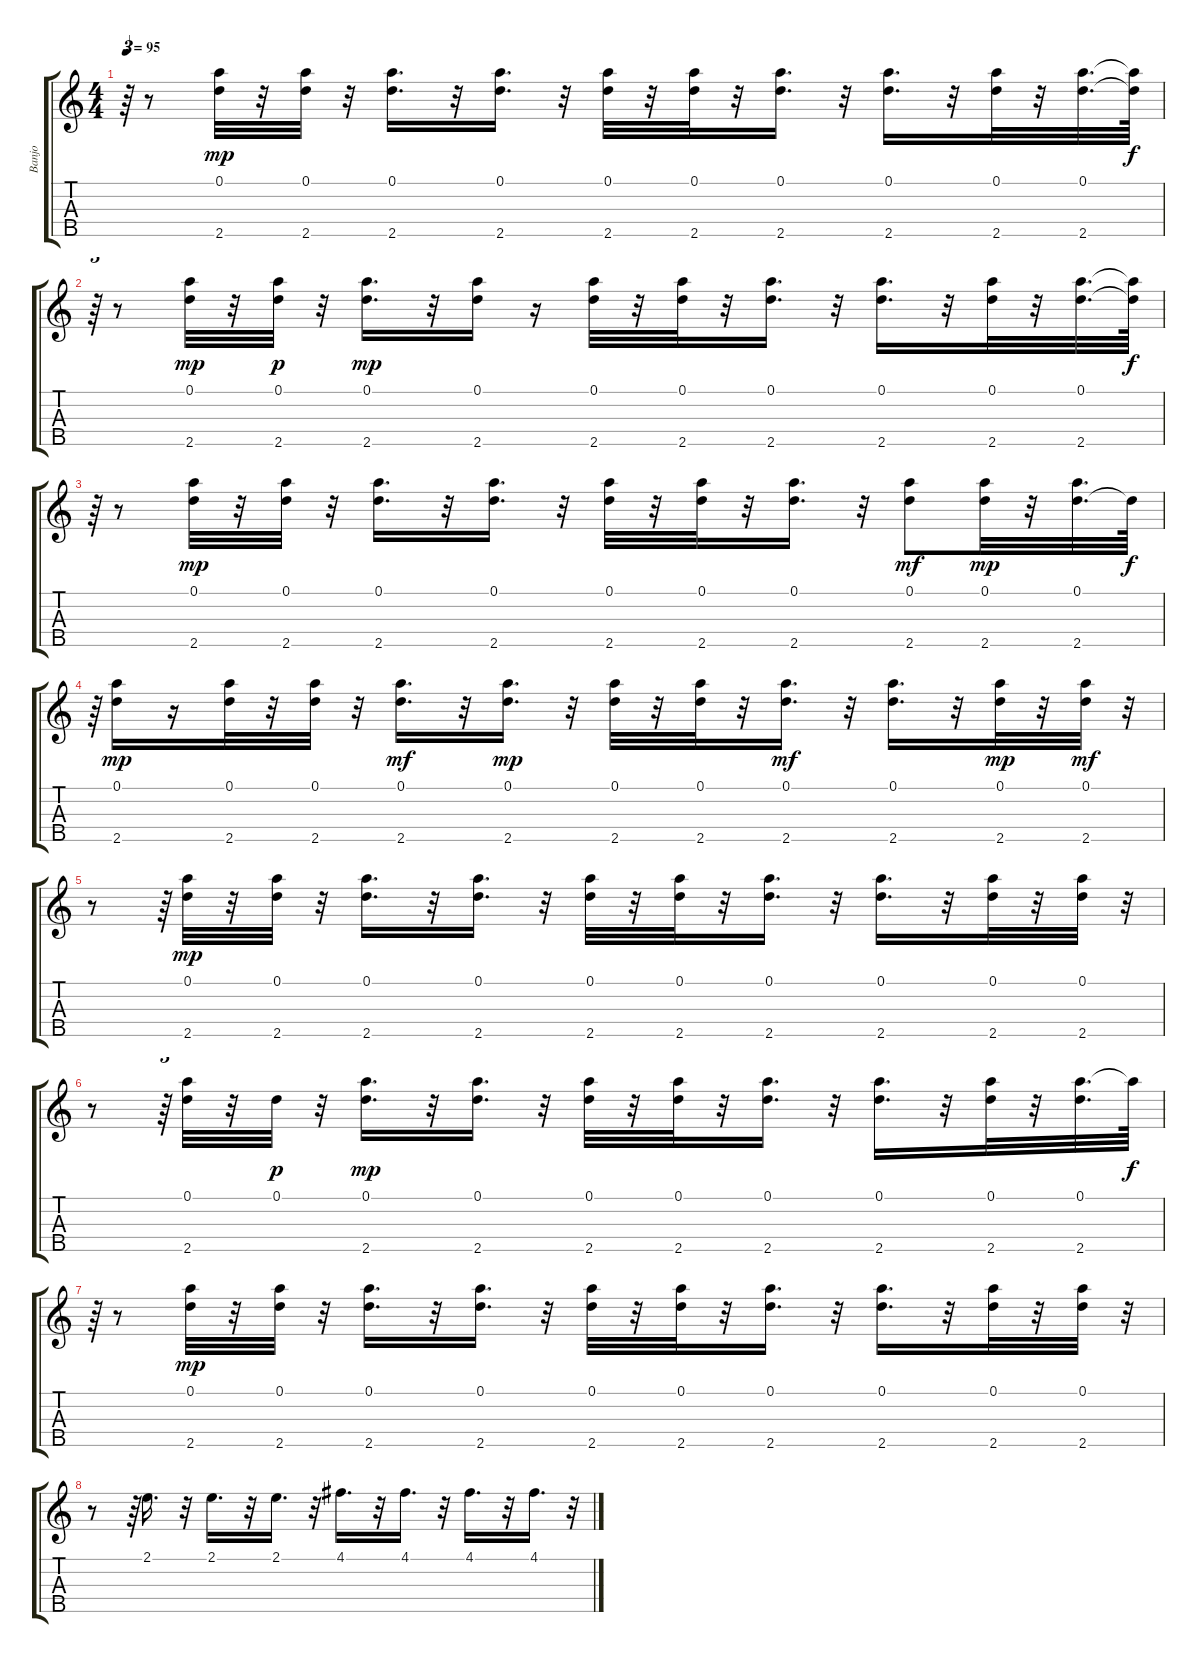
\track ("Banjo" "Banjo") {instrument banjo}
\staff {score tabs}
\tuning (D4 B3 G3 D3 G4) {hide}
\displaytranspose 12
\ts (4 4)
\tempo 95
\clef g2
\ks c
r.64{tu (3 2) dy f} r.8 (0.1 2.5).32{dy mp} r.32 (0.1 2.5).32 r.32 (0.1 2.5).16{d} r.32 (0.1 2.5).16{d} r.32 (0.1 2.5).32 r.32 (0.1 2.5).32 r.32 (0.1 2.5).16{d} r.32 (0.1 2.5).16{d} r.32 (0.1 2.5).32 r.32 (0.1 2.5).32{d} (0.1{t} 2.5{t}).64{dy f} |
r.64{tu (3 2)} r.8 (0.1 2.5).32{dy mp} r.32 (0.1 2.5).32{dy p} r.32 (0.1 2.5).16{d dy mp} r.32 (0.1 2.5).16 r.16 (0.1 2.5).32 r.32 (0.1 2.5).32 r.32 (0.1 2.5).16{d} r.32 (0.1 2.5).16{d} r.32 (0.1 2.5).32 r.32 (0.1 2.5).32{d} (0.1{t} 2.5{t}).64{dy f} |
r.64{tu (3 2)} r.8 (0.1 2.5).32{dy mp} r.32 (0.1 2.5).32 r.32 (0.1 2.5).16{d} r.32 (0.1 2.5).16{d} r.32 (0.1 2.5).32 r.32 (0.1 2.5).32 r.32 (0.1 2.5).16{d} r.32 (0.1 2.5).8{dy mf} (0.1 2.5).32{dy mp} r.32 (0.1 2.5).32{d} 0.1{t}.64{dy f} |
r.64{tu (3 2)} (0.1 2.5).16{dy mp} r.16 (0.1 2.5).32 r.32 (0.1 2.5).32 r.32 (0.1 2.5).16{d dy mf} r.32 (0.1 2.5).16{d dy mp} r.32 (0.1 2.5).32 r.32 (0.1 2.5).32 r.32 (0.1 2.5).16{d dy mf} r.32 (0.1 2.5).16{d} r.32 (0.1 2.5).32{dy mp} r.32 (0.1 2.5).32{dy mf} r.32{tu (3 2)} |
r.8 r.64{tu (3 2)} (0.1 2.5).32{dy mp} r.32 (0.1 2.5).32 r.32 (0.1 2.5).16{d} r.32 (0.1 2.5).16{d} r.32 (0.1 2.5).32 r.32 (0.1 2.5).32 r.32 (0.1 2.5).16{d} r.32 (0.1 2.5).16{d} r.32 (0.1 2.5).32 r.32 (0.1 2.5).32 r.32{tu (3 2)} |
r.8 r.64{tu (3 2)} (0.1 2.5).32 r.32 0.1.32{dy p} r.32 (0.1 2.5).16{d dy mp} r.32 (0.1 2.5).16{d} r.32 (0.1 2.5).32 r.32 (0.1 2.5).32 r.32 (0.1 2.5).16{d} r.32 (0.1 2.5).16{d} r.32 (0.1 2.5).32 r.32 (0.1 2.5).32{d} 2.5{t}.64{dy f} |
r.64{tu (3 2)} r.8 (0.1 2.5).32{dy mp} r.32 (0.1 2.5).32 r.32 (0.1 2.5).16{d} r.32 (0.1 2.5).16{d} r.32 (0.1 2.5).32 r.32 (0.1 2.5).32 r.32 (0.1 2.5).16{d} r.32 (0.1 2.5).16{d} r.32 (0.1 2.5).32 r.32 (0.1 2.5).32 r.32{tu (3 2)} |
r.8 r.64{tu (3 2)} 2.1.16{d} r.32 2.1.16{d} r.32 2.1.16{d} r.32 4.1.16{d} r.32 4.1.16{d} r.32 4.1.16{d} r.32 4.1.16{d} r.32{tu (3 2)}
